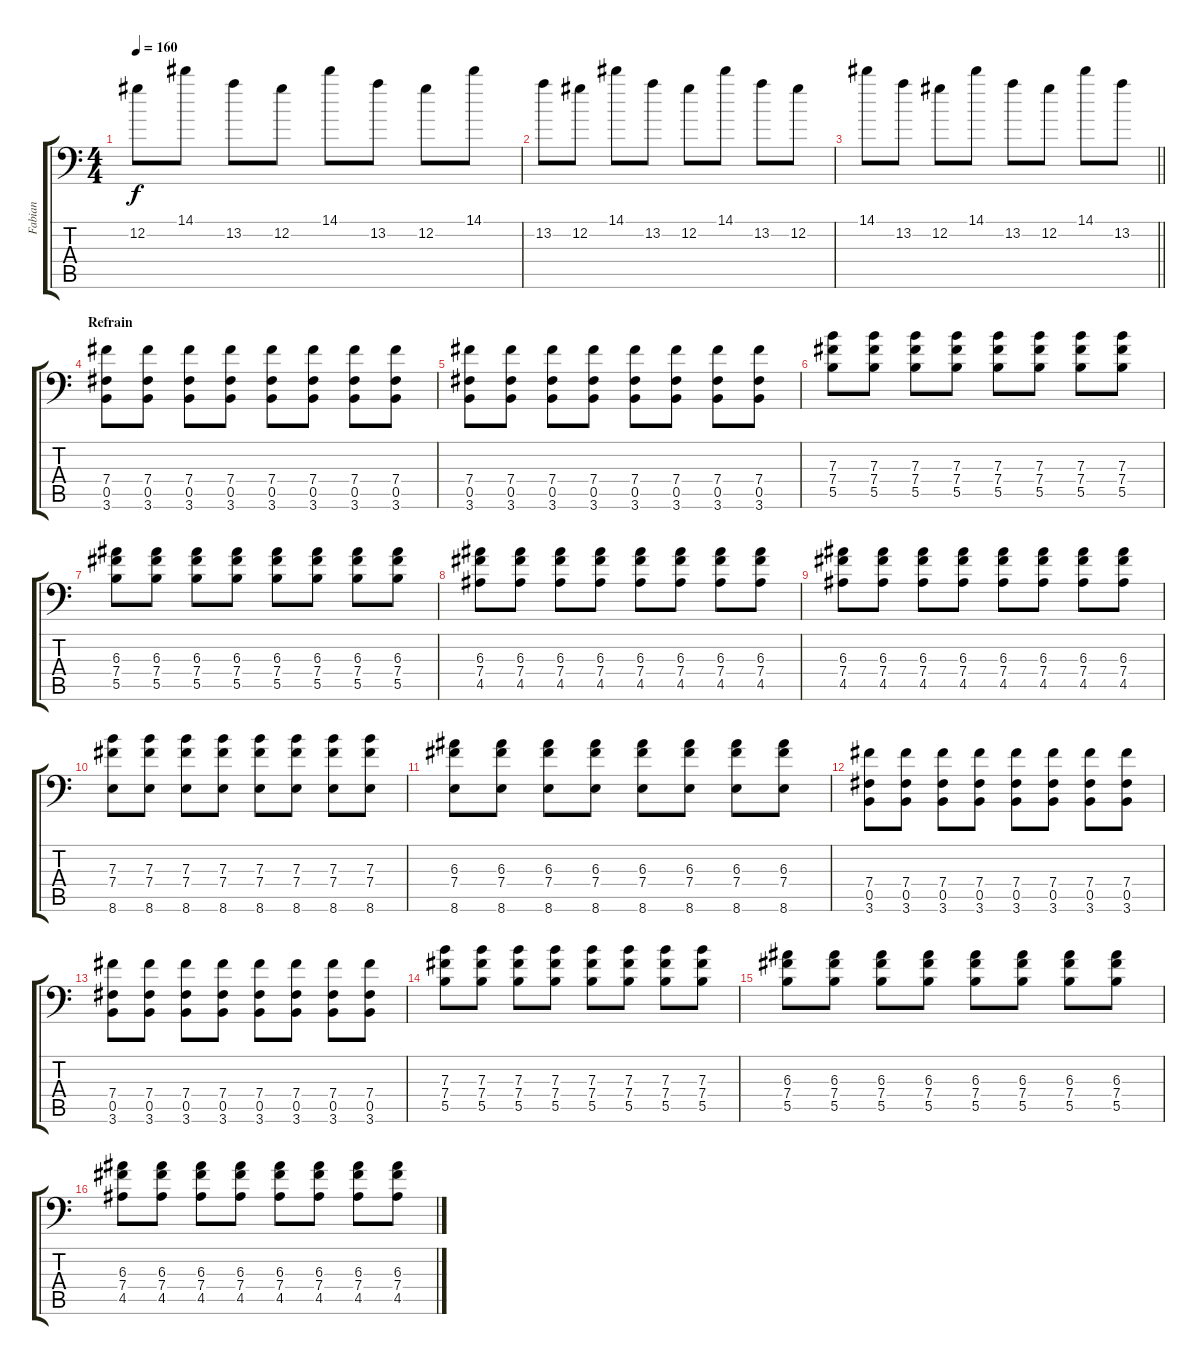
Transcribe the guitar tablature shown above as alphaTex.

\track ("Fabian" "Fabian") {instrument overdrivenguitar}
\staff {score tabs}
\tuning (Db4 Ab3 E3 B2 Gb2 Ab1) {hide}
\ts (4 4)
\tempo 160
\clef f4
\ks c
12.2.8{dy f} 14.1.8 13.2.8 12.2.8 14.1.8 13.2.8 12.2.8 14.1.8 |
13.2.8 12.2.8 14.1.8 13.2.8 12.2.8 14.1.8 13.2.8 12.2.8 |
\barLineRight lightlight
14.1.8 13.2.8 12.2.8 14.1.8 13.2.8 12.2.8 14.1.8 13.2.8 |
\section ("" "Refrain")
(7.4 0.5 3.6).8 (7.4 0.5 3.6).8 (7.4 0.5 3.6).8 (7.4 0.5 3.6).8 (7.4 0.5 3.6).8 (7.4 0.5 3.6).8 (7.4 0.5 3.6).8 (7.4 0.5 3.6).8 |
(7.4 0.5 3.6).8 (7.4 0.5 3.6).8 (7.4 0.5 3.6).8 (7.4 0.5 3.6).8 (7.4 0.5 3.6).8 (7.4 0.5 3.6).8 (7.4 0.5 3.6).8 (7.4 0.5 3.6).8 |
(7.3 7.4 5.5).8 (7.3 7.4 5.5).8 (7.3 7.4 5.5).8 (7.3 7.4 5.5).8 (7.3 7.4 5.5).8 (7.3 7.4 5.5).8 (7.3 7.4 5.5).8 (7.3 7.4 5.5).8 |
(6.3 7.4 5.5).8 (6.3 7.4 5.5).8 (6.3 7.4 5.5).8 (6.3 7.4 5.5).8 (6.3 7.4 5.5).8 (6.3 7.4 5.5).8 (6.3 7.4 5.5).8 (6.3 7.4 5.5).8 |
(6.3 7.4 4.5).8 (6.3 7.4 4.5).8 (6.3 7.4 4.5).8 (6.3 7.4 4.5).8 (6.3 7.4 4.5).8 (6.3 7.4 4.5).8 (6.3 7.4 4.5).8 (6.3 7.4 4.5).8 |
(6.3 7.4 4.5).8 (6.3 7.4 4.5).8 (6.3 7.4 4.5).8 (6.3 7.4 4.5).8 (6.3 7.4 4.5).8 (6.3 7.4 4.5).8 (6.3 7.4 4.5).8 (6.3 7.4 4.5).8 |
(7.3 7.4 8.6).8 (7.3 7.4 8.6).8 (7.3 7.4 8.6).8 (7.3 7.4 8.6).8 (7.3 7.4 8.6).8 (7.3 7.4 8.6).8 (7.3 7.4 8.6).8 (7.3 7.4 8.6).8 |
(6.3 7.4 8.6).8 (6.3 7.4 8.6).8 (6.3 7.4 8.6).8 (6.3 7.4 8.6).8 (6.3 7.4 8.6).8 (6.3 7.4 8.6).8 (6.3 7.4 8.6).8 (6.3 7.4 8.6).8 |
(7.4 0.5 3.6).8 (7.4 0.5 3.6).8 (7.4 0.5 3.6).8 (7.4 0.5 3.6).8 (7.4 0.5 3.6).8 (7.4 0.5 3.6).8 (7.4 0.5 3.6).8 (7.4 0.5 3.6).8 |
(7.4 0.5 3.6).8 (7.4 0.5 3.6).8 (7.4 0.5 3.6).8 (7.4 0.5 3.6).8 (7.4 0.5 3.6).8 (7.4 0.5 3.6).8 (7.4 0.5 3.6).8 (7.4 0.5 3.6).8 |
(7.3 7.4 5.5).8 (7.3 7.4 5.5).8 (7.3 7.4 5.5).8 (7.3 7.4 5.5).8 (7.3 7.4 5.5).8 (7.3 7.4 5.5).8 (7.3 7.4 5.5).8 (7.3 7.4 5.5).8 |
(6.3 7.4 5.5).8 (6.3 7.4 5.5).8 (6.3 7.4 5.5).8 (6.3 7.4 5.5).8 (6.3 7.4 5.5).8 (6.3 7.4 5.5).8 (6.3 7.4 5.5).8 (6.3 7.4 5.5).8 |
(6.3 7.4 4.5).8 (6.3 7.4 4.5).8 (6.3 7.4 4.5).8 (6.3 7.4 4.5).8 (6.3 7.4 4.5).8 (6.3 7.4 4.5).8 (6.3 7.4 4.5).8 (6.3 7.4 4.5).8
